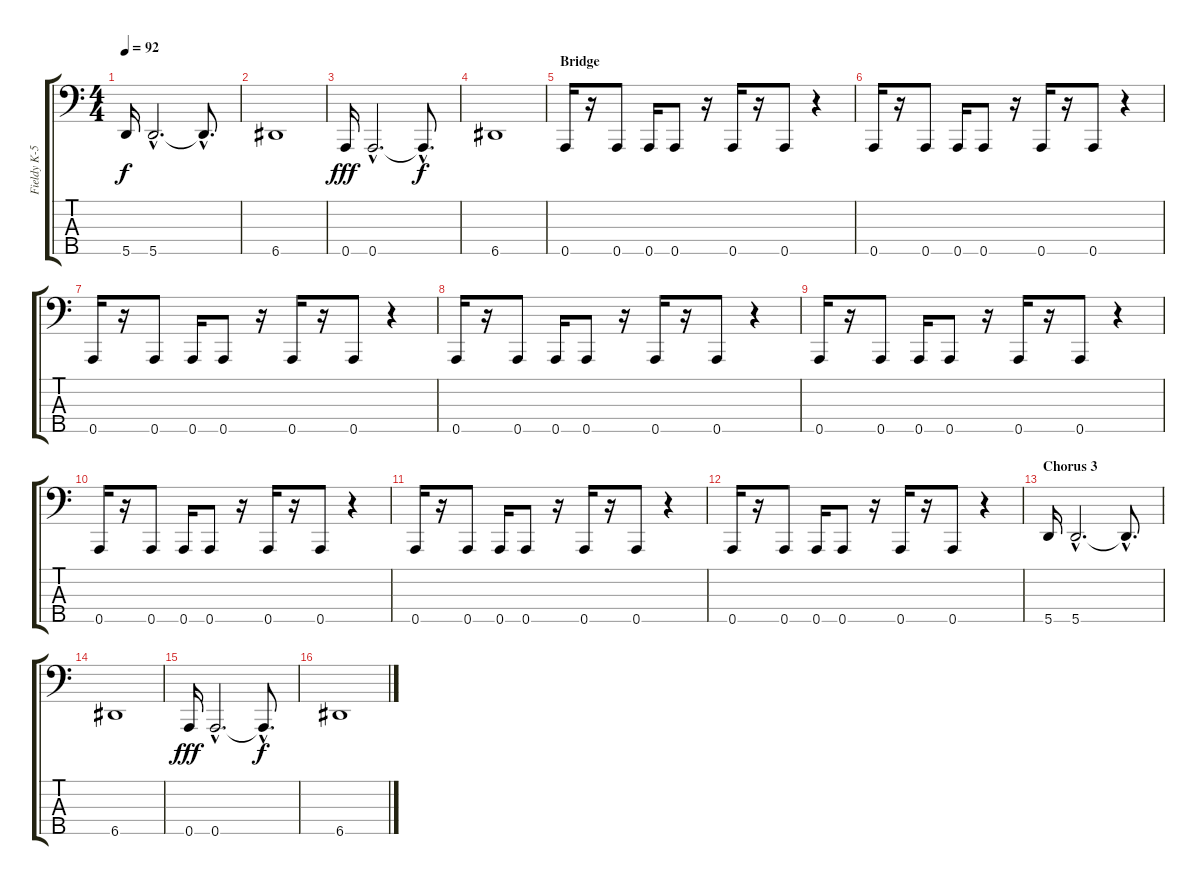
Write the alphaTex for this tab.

\track ("Fieldy K-5" "Fieldy K-5") {instrument slapbass1}
\staff {score tabs}
\tuning (F2 C2 G1 D1 A0) {hide}
\ts (4 4)
\tempo 92
\clef f4
\ks c
5.5.16{dy f} 5.5{hac}.2{d} 5.5{hac t}.8{d} |
6.5.1 |
0.5.16{dy fff} 0.5{hac}.2{d} 0.5{hac t}.8{d dy f} |
6.5.1 |
\section ("" "Bridge")
0.5.16 r.16 0.5.8 0.5.16 0.5.8 r.16 0.5.16 r.16 0.5.8 r.4 |
0.5.16 r.16 0.5.8 0.5.16 0.5.8 r.16 0.5.16 r.16 0.5.8 r.4 |
0.5.16 r.16 0.5.8 0.5.16 0.5.8 r.16 0.5.16 r.16 0.5.8 r.4 |
0.5.16 r.16 0.5.8 0.5.16 0.5.8 r.16 0.5.16 r.16 0.5.8 r.4 |
0.5.16 r.16 0.5.8 0.5.16 0.5.8 r.16 0.5.16 r.16 0.5.8 r.4 |
0.5.16 r.16 0.5.8 0.5.16 0.5.8 r.16 0.5.16 r.16 0.5.8 r.4 |
0.5.16 r.16 0.5.8 0.5.16 0.5.8 r.16 0.5.16 r.16 0.5.8 r.4 |
0.5.16 r.16 0.5.8 0.5.16 0.5.8 r.16 0.5.16 r.16 0.5.8 r.4 |
\section ("" "Chorus 3")
5.5.16 5.5{hac}.2{d} 5.5{hac t}.8{d} |
6.5.1 |
0.5.16{dy fff} 0.5{hac}.2{d} 0.5{hac t}.8{d dy f} |
6.5.1
